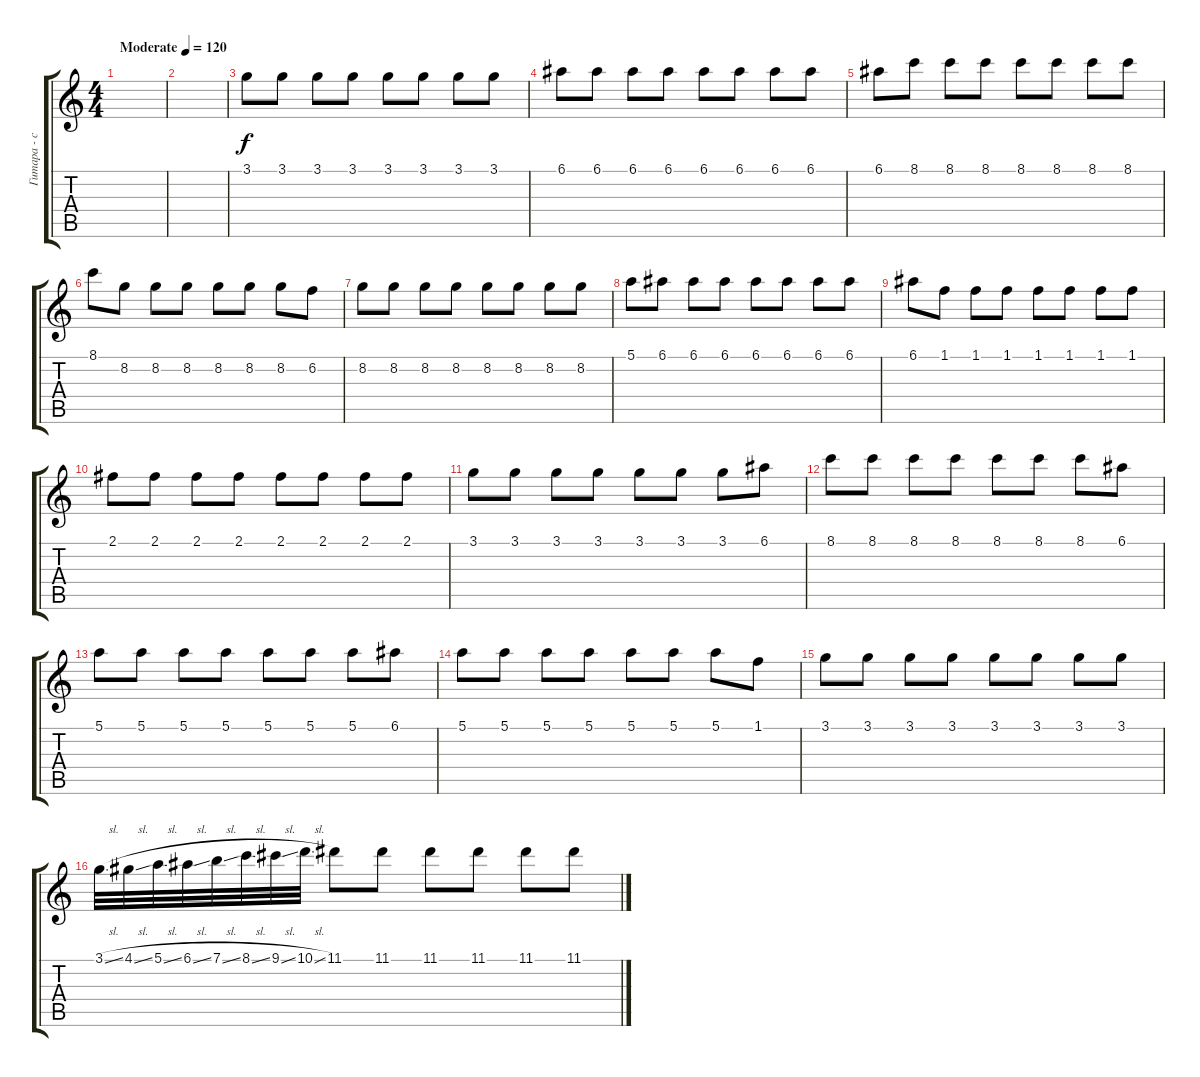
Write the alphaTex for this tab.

\track ("Гитара - соло" "Гитара - с") {instrument overdrivenguitar}
\staff {score tabs}
\tuning (E4 B3 G3 D3 A2 E2) {hide}
\ts (4 4)
\tempo (120 "Moderate")
\clef g2
\ks c
|
|
3.1.8 3.1.8 3.1.8 3.1.8 3.1.8 3.1.8 3.1.8 3.1.8 |
6.1.8 6.1.8 6.1.8 6.1.8 6.1.8 6.1.8 6.1.8 6.1.8 |
6.1.8 8.1.8 8.1.8 8.1.8 8.1.8 8.1.8 8.1.8 8.1.8 |
8.1.8 8.2.8 8.2.8 8.2.8 8.2.8 8.2.8 8.2.8 6.2.8 |
8.2.8 8.2.8 8.2.8 8.2.8 8.2.8 8.2.8 8.2.8 8.2.8 |
5.1.8 6.1.8 6.1.8 6.1.8 6.1.8 6.1.8 6.1.8 6.1.8 |
6.1.8 1.1.8 1.1.8 1.1.8 1.1.8 1.1.8 1.1.8 1.1.8 |
2.1.8 2.1.8 2.1.8 2.1.8 2.1.8 2.1.8 2.1.8 2.1.8 |
3.1.8 3.1.8 3.1.8 3.1.8 3.1.8 3.1.8 3.1.8 6.1.8 |
8.1.8 8.1.8 8.1.8 8.1.8 8.1.8 8.1.8 8.1.8 6.1.8 |
5.1.8 5.1.8 5.1.8 5.1.8 5.1.8 5.1.8 5.1.8 6.1.8 |
5.1.8 5.1.8 5.1.8 5.1.8 5.1.8 5.1.8 5.1.8 1.1.8 |
3.1.8 3.1.8 3.1.8 3.1.8 3.1.8 3.1.8 3.1.8 3.1.8 |
3.1{sl}.32 4.1{sl}.32 5.1{sl}.32 6.1{sl}.32 7.1{sl}.32 8.1{sl}.32 9.1{sl}.32 10.1{sl}.32 11.1.8 11.1.8 11.1.8 11.1.8 11.1.8 11.1.8
